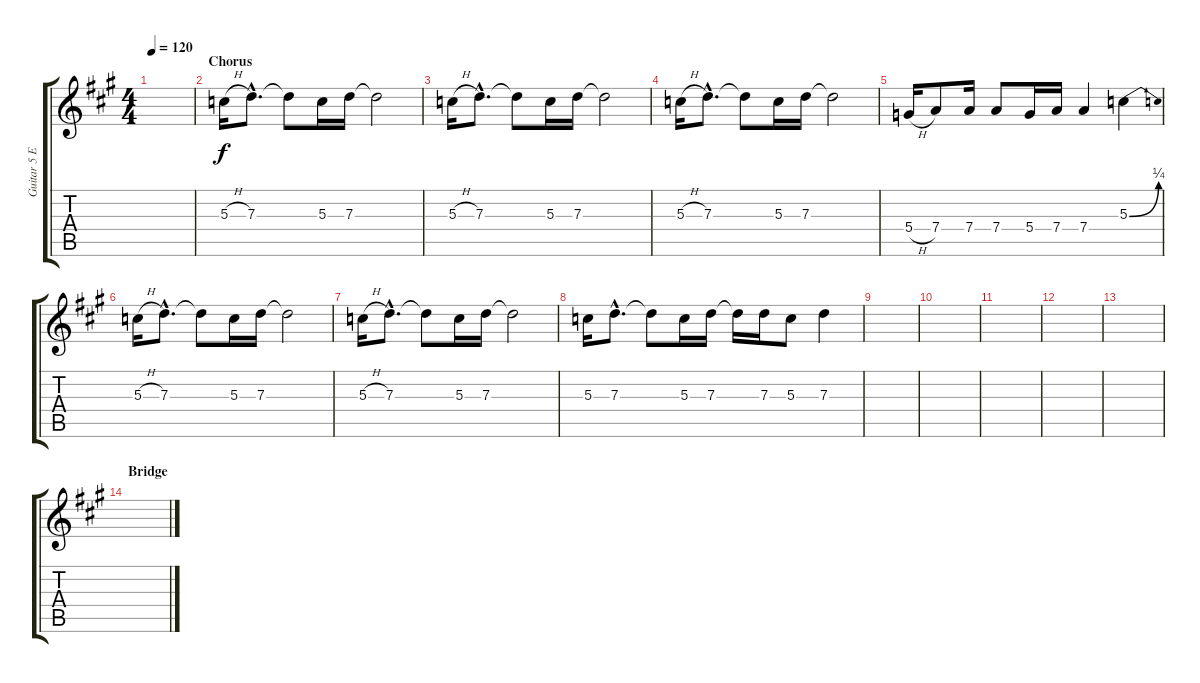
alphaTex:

\track ("Guitar 5 Electric" "Guitar 5 E") {instrument overdrivenguitar}
\staff {score tabs}
\tuning (E4 B3 G3 D3 A2 E2) {hide}
\ts (4 4)
\tempo 120
\clef g2
\ks a
|
\section ("" "Chorus")
5.3{h}.16 7.3{hac}.8{d} 7.3{t}.8 5.3.16 7.3.16 7.3{t}.2 |
5.3{h}.16 7.3{hac}.8{d} 7.3{t}.8 5.3.16 7.3.16 7.3{t}.2 |
5.3{h}.16 7.3{hac}.8{d} 7.3{t}.8 5.3.16 7.3.16 7.3{t}.2 |
5.4{h}.16 7.4.8 7.4.16 7.4.8 5.4.16 7.4.16 7.4.4 5.3{be (bend 0 0 60 1)}.4 |
5.3{h}.16 7.3{hac}.8{d} 7.3{t}.8 5.3.16 7.3.16 7.3{t}.2 |
5.3{h}.16 7.3{hac}.8{d} 7.3{t}.8 5.3.16 7.3.16 7.3{t}.2 |
5.3.16 7.3{hac}.8{d} 7.3{t}.8 5.3.16 7.3.16 7.3{t}.16 7.3.16 5.3.8 7.3.4 |
|
|
|
|
|
\section ("" "Bridge")
